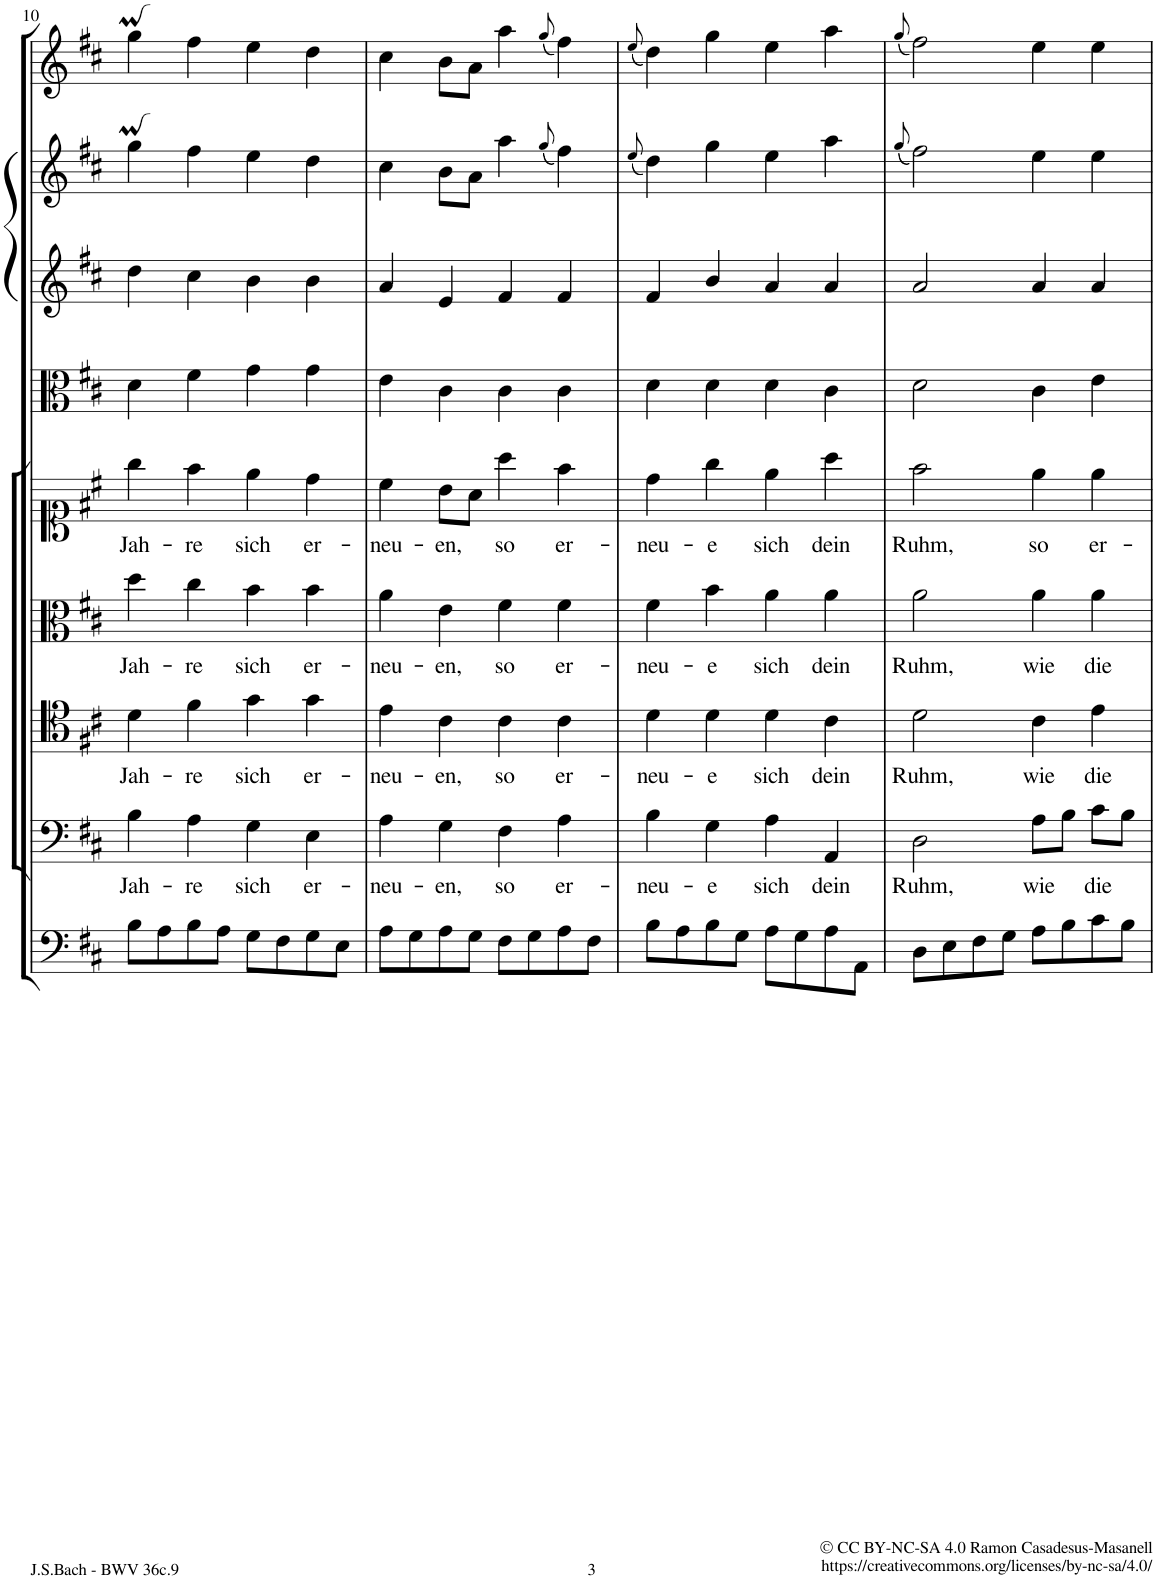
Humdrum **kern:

**kern	**kern	**text	**kern	**text	**kern	**text	**kern	**text	**kern	**kern	**kern	**kern
*part9	*part8	*part8	*part7	*part7	*part6	*part6	*part5	*part5	*part4	*part3	*part2	*part1
*staff9	*staff8	*staff8	*staff7	*staff7	*staff6	*staff6	*staff5	*staff5	*staff4	*staff3	*staff2	*staff1
*I"Continuo	*I"Basso	*	*I"Tenore	*	*I"Alto	*	*I"Soprano	*	*I"Viola	*I"Violino II	*I"Violino I	*I"Oboe d'amore
*	*	*	*	*	*	*	*	*	*I'Vla	*I'Vln	*I'Vln	*I'Ob
!!LO:PB:g=z
*clefF4	*clefF4	*	*clefC4	*	*clefC3	*	*clefC1	*	*clefC3	*clefG2	*clefG2	*clefG2
*k[f#c#]	*k[f#c#]	*	*k[f#c#]	*	*k[f#c#]	*	*k[f#c#]	*	*k[f#c#]	*k[f#c#]	*k[f#c#]	*k[f#c#]
*M2/2	*M2/2	*	*M2/2	*	*M2/2	*	*M2/2	*	*M2/2	*M2/2	*M2/2	*M2/2
*met(c|)	*met(c|)	*	*met(c|)	*	*met(c|)	*	*met(c|)	*	*met(c|)	*met(c|)	*met(c|)	*met(c|)
=10	=10	=10	=10	=10	=10	=10	=10	=10	=10	=10	=10	=10
!	!	!LO:LY:b	!	!LO:LY:b	!	!LO:LY:b	!	!LO:LY:b	!	!	!	!
8B\L	4B\	Jah-	4d\	Jah-	4dd\	Jah-	4gg\	Jah-	4d\	4dd\	4gg\	4gg\
8A\	.	.	.	.	.	.	.	.	.	.	.	.
!	!	!LO:LY:b	!	!LO:LY:b	!	!LO:LY:b	!	!LO:LY:b	!	!	!	!
8B\	4A\	-re	4f#\	-re	4cc#\	-re	4ff#\	-re	4f#\	4cc#\	4ff#\	4ff#\
8A\J	.	.	.	.	.	.	.	.	.	.	.	.
!	!	!LO:LY:b	!	!LO:LY:b	!	!LO:LY:b	!	!LO:LY:b	!	!	!	!
8G\L	4G\	sich	4g\	sich	4b\	sich	4ee\	sich	4g\	4b\	4ee\	4ee\
8F#\	.	.	.	.	.	.	.	.	.	.	.	.
!	!	!LO:LY:b	!	!LO:LY:b	!	!LO:LY:b	!	!LO:LY:b	!	!	!	!
8G\	4E\	er-	4g\	er-	4b\	er-	4dd\	er-	4g\	4b\	4dd\	4dd\
8E\J	.	.	.	.	.	.	.	.	.	.	.	.
=11	=11	=11	=11	=11	=11	=11	=11	=11	=11	=11	=11	=11
!	!	!LO:LY:b	!	!LO:LY:b	!	!LO:LY:b	!	!LO:LY:b	!	!	!	!
8A\L	4A\	-neu-	4e\	-neu-	4a\	-neu-	4cc#\	-neu-	4e\	4a/	4cc#\	4cc#\
8G\	.	.	.	.	.	.	.	.	.	.	.	.
!	!	!LO:LY:b	!	!LO:LY:b	!	!LO:LY:b	!	!LO:LY:b	!	!	!	!
8A\	4G\	-en,	4c#\	-en,	4e\	-en,	8b\L	-en,	4c#\	4e/	8b\L	8b\L
8G\J	.	.	.	.	.	.	8a\J	.	.	.	8a\J	8a\J
!	!	!LO:LY:b	!	!LO:LY:b	!	!LO:LY:b	!	!LO:LY:b	!	!	!	!
8F#\L	4F#\	so	4c#\	so	4f#\	so	4aa\	so	4c#\	4f#/	4aa\	4aa\
8G\	.	.	.	.	.	.	.	.	.	.	.	.
.	.	.	.	.	.	.	.	.	.	.	(8qgg/	(8qgg/
!	!	!LO:LY:b	!	!LO:LY:b	!	!LO:LY:b	!	!LO:LY:b	!	!	!	!
8A\	4A\	er-	4c#\	er-	4f#\	er-	4ff#\	er-	4c#\	4f#/	4ff#\)	4ff#\)
8F#\J	.	.	.	.	.	.	.	.	.	.	.	.
=12	=12	=12	=12	=12	=12	=12	=12	=12	=12	=12	=12	=12
.	.	.	.	.	.	.	.	.	.	.	(8qee/	(8qee/
!	!	!LO:LY:b	!	!LO:LY:b	!	!LO:LY:b	!	!LO:LY:b	!	!	!	!
8B\L	4B\	-neu-	4d\	-neu-	4f#\	-neu-	4dd\	-neu-	4d\	4f#/	4dd\)	4dd\)
8A\	.	.	.	.	.	.	.	.	.	.	.	.
!	!	!LO:LY:b	!	!LO:LY:b	!	!LO:LY:b	!	!LO:LY:b	!	!	!	!
8B\	4G\	-e	4d\	-e	4b\	-e	4gg\	-e	4d\	4b/	4gg\	4gg\
8G\J	.	.	.	.	.	.	.	.	.	.	.	.
!	!	!LO:LY:b	!	!LO:LY:b	!	!LO:LY:b	!	!LO:LY:b	!	!	!	!
8A\L	4A\	sich	4d\	sich	4a\	sich	4ee\	sich	4d\	4a/	4ee\	4ee\
8G\	.	.	.	.	.	.	.	.	.	.	.	.
!	!	!LO:LY:b	!	!LO:LY:b	!	!LO:LY:b	!	!LO:LY:b	!	!	!	!
8A\	4AA/	dein	4c#\	dein	4a\	dein	4aa\	dein	4c#\	4a/	4aa\	4aa\
8AA\J	.	.	.	.	.	.	.	.	.	.	.	.
=13	=13	=13	=13	=13	=13	=13	=13	=13	=13	=13	=13	=13
.	.	.	.	.	.	.	.	.	.	.	(8qgg/	(8qgg/
!	!	!LO:LY:b	!	!LO:LY:b	!	!LO:LY:b	!	!LO:LY:b	!	!	!	!
8D\L	2D\	Ruhm,	2d\	Ruhm,	2a\	Ruhm,	2ff#\	Ruhm,	2d\	2a/	2ff#\)	2ff#\)
8E\	.	.	.	.	.	.	.	.	.	.	.	.
8F#\	.	.	.	.	.	.	.	.	.	.	.	.
8G\J	.	.	.	.	.	.	.	.	.	.	.	.
!	!	!LO:LY:b	!	!LO:LY:b	!	!LO:LY:b	!	!LO:LY:b	!	!	!	!
8A\L	8A\L	wie	4c#\	wie	4a\	wie	4ee\	so	4c#\	4a/	4ee\	4ee\
8B\	8B\J	.	.	.	.	.	.	.	.	.	.	.
!	!	!LO:LY:b	!	!LO:LY:b	!	!LO:LY:b	!	!LO:LY:b	!	!	!	!
8c#\	8c#\L	die	4e\	die	4a\	die	4ee\	er-	4e\	4a/	4ee\	4ee\
8B\J	8B\J	.	.	.	.	.	.	.	.	.	.	.
=	=	=	=	=	=	=	=	=	=	=	=	=
*-	*-	*-	*-	*-	*-	*-	*-	*-	*-	*-	*-	*-
